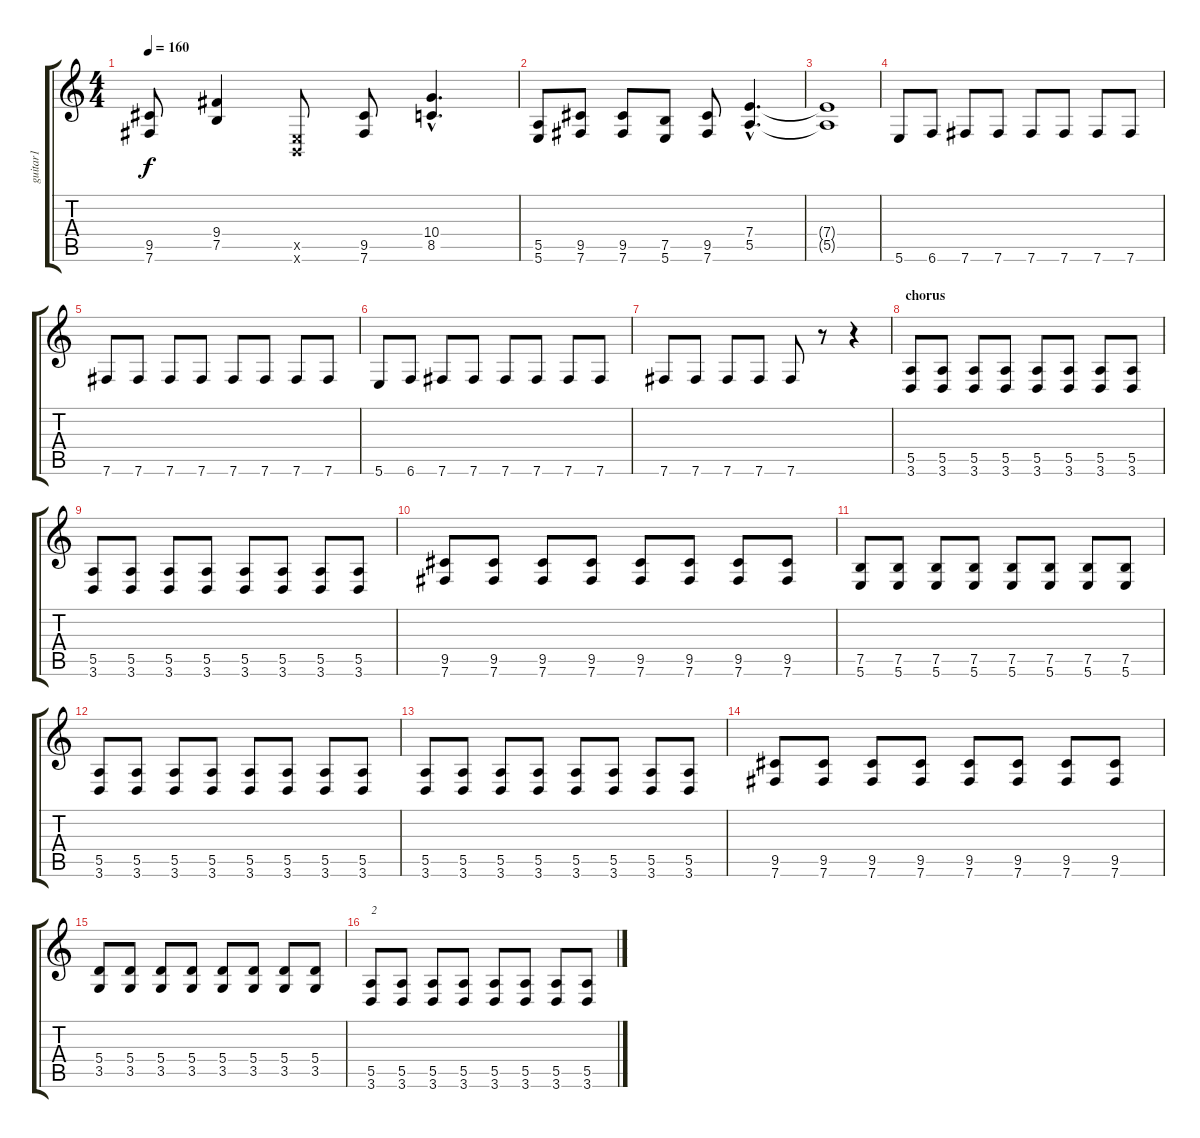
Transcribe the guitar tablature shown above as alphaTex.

\track ("guitar1" "guitar1") {instrument distortionguitar}
\staff {score tabs}
\tuning (B3 Gb3 D3 A2 E2 B1) {hide}
\ts (4 4)
\tempo 160
\clef g2
\ks c
(9.5 7.6).8{dy f} (9.4 7.5).4 (0.5{x} 0.6{x}).8 (9.5 7.6).8 (10.4{hac} 8.5{hac}).4{d} |
(5.5 5.6).8 (9.5 7.6).8 (9.5 7.6).8 (7.5 5.6).8 (9.5 7.6).8 (7.4{hac} 5.5{hac}).4{d} |
(7.4{t} 5.5{t}).1 |
5.6.8 6.6.8 7.6.8 7.6.8 7.6.8 7.6.8 7.6.8 7.6.8 |
7.6.8 7.6.8 7.6.8 7.6.8 7.6.8 7.6.8 7.6.8 7.6.8 |
5.6.8 6.6.8 7.6.8 7.6.8 7.6.8 7.6.8 7.6.8 7.6.8 |
7.6.8 7.6.8 7.6.8 7.6.8 7.6.8 r.8 r.4 |
\section ("" "chorus")
(5.5 3.6).8 (5.5 3.6).8 (5.5 3.6).8 (5.5 3.6).8 (5.5 3.6).8 (5.5 3.6).8 (5.5 3.6).8 (5.5 3.6).8 |
(5.5 3.6).8 (5.5 3.6).8 (5.5 3.6).8 (5.5 3.6).8 (5.5 3.6).8 (5.5 3.6).8 (5.5 3.6).8 (5.5 3.6).8 |
(9.5 7.6).8 (9.5 7.6).8 (9.5 7.6).8 (9.5 7.6).8 (9.5 7.6).8 (9.5 7.6).8 (9.5 7.6).8 (9.5 7.6).8 |
(7.5 5.6).8 (7.5 5.6).8 (7.5 5.6).8 (7.5 5.6).8 (7.5 5.6).8 (7.5 5.6).8 (7.5 5.6).8 (7.5 5.6).8 |
(5.5 3.6).8 (5.5 3.6).8 (5.5 3.6).8 (5.5 3.6).8 (5.5 3.6).8 (5.5 3.6).8 (5.5 3.6).8 (5.5 3.6).8 |
(5.5 3.6).8 (5.5 3.6).8 (5.5 3.6).8 (5.5 3.6).8 (5.5 3.6).8 (5.5 3.6).8 (5.5 3.6).8 (5.5 3.6).8 |
(9.5 7.6).8 (9.5 7.6).8 (9.5 7.6).8 (9.5 7.6).8 (9.5 7.6).8 (9.5 7.6).8 (9.5 7.6).8 (9.5 7.6).8 |
(5.4 3.5).8 (5.4 3.5).8 (5.4 3.5).8 (5.4 3.5).8 (5.4 3.5).8 (5.4 3.5).8 (5.4 3.5).8 (5.4 3.5).8 |
(5.5 3.6).8{txt "2"} (5.5 3.6).8 (5.5 3.6).8 (5.5 3.6).8 (5.5 3.6).8 (5.5 3.6).8 (5.5 3.6).8 (5.5 3.6).8
